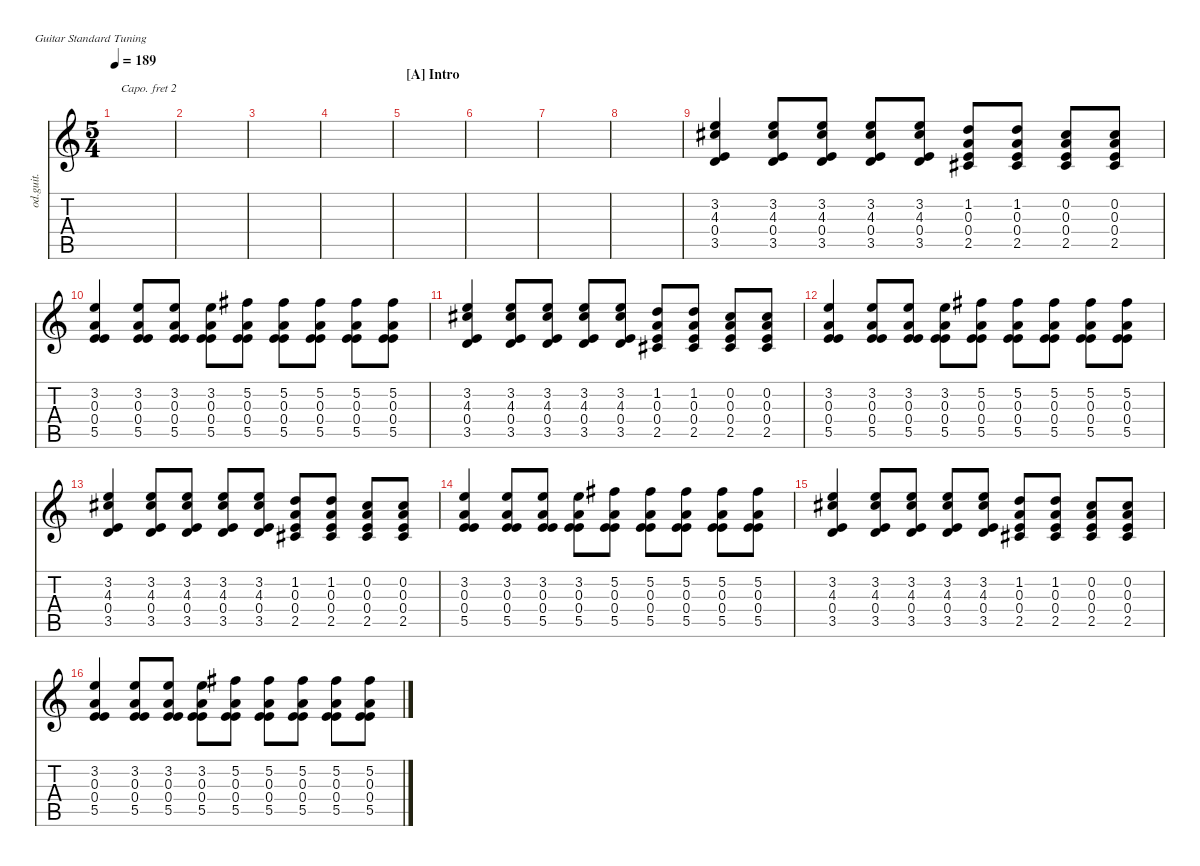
\defaultSystemsLayout 4
\hideDynamics
\bracketExtendMode nobrackets
\track ("Overdriven Guitar" "od.guit.") {instrument overdrivenguitar}
\staff {score tabs}
\capo 2
\tuning (E4 B3 G3 D3 A2 E2)
\ts (5 4)
\tempo 189
\clef g2
\ks aminor
|
|
|
|
\section ("A" "Intro")
|
|
|
|
(3.5 0.4 4.3{acc #} 3.2).4 (3.5 0.4 4.3{acc #} 3.2).8 (3.5 0.4 4.3{acc #} 3.2).8 (3.5 0.4 4.3{acc #} 3.2).8 (3.5 0.4 4.3{acc #} 3.2).8 (2.5{acc #} 1.2 0.3 0.4).8 (1.2 0.3 0.4 2.5{acc #}).8 (0.2{acc #} 0.3 0.4 2.5{acc #}).8 (0.2{acc #} 0.3 0.4 2.5{acc #}).8 |
(5.5 3.2 0.3 0.4).4 (5.5 3.2 0.3 0.4).8 (5.5 3.2 0.3 0.4).8 (5.5 3.2 0.3 0.4).8 (5.5 5.2{acc #} 0.3 0.4).8 (5.5 5.2{acc #} 0.4 0.3).8 (5.5 0.3 5.2{acc #} 0.4).8 (5.5 0.3 5.2{acc #} 0.4).8 (5.5 5.2{acc #} 0.3 0.4).8 |
(3.5 0.4 4.3{acc #} 3.2).4 (3.5 0.4 4.3{acc #} 3.2).8 (3.5 0.4 4.3{acc #} 3.2).8 (3.5 0.4 4.3{acc #} 3.2).8 (3.5 0.4 4.3{acc #} 3.2).8 (2.5{acc #} 1.2 0.3 0.4).8 (1.2 0.3 0.4 2.5{acc #}).8 (0.2{acc #} 0.3 0.4 2.5{acc #}).8 (0.2{acc #} 0.3 0.4 2.5{acc #}).8 |
(5.5 3.2 0.3 0.4).4 (5.5 3.2 0.3 0.4).8 (5.5 3.2 0.3 0.4).8 (5.5 3.2 0.3 0.4).8 (5.5 5.2{acc #} 0.3 0.4).8 (5.5 5.2{acc #} 0.4 0.3).8 (5.5 0.3 5.2{acc #} 0.4).8 (5.5 0.3 5.2{acc #} 0.4).8 (5.5 5.2{acc #} 0.3 0.4).8 |
(3.5 0.4 4.3{acc #} 3.2).4 (3.5 0.4 4.3{acc #} 3.2).8 (3.5 0.4 4.3{acc #} 3.2).8 (3.5 0.4 4.3{acc #} 3.2).8 (3.5 0.4 4.3{acc #} 3.2).8 (2.5{acc #} 1.2 0.3 0.4).8 (1.2 0.3 0.4 2.5{acc #}).8 (0.2{acc #} 0.3 0.4 2.5{acc #}).8 (0.2{acc #} 0.3 0.4 2.5{acc #}).8 |
(5.5 3.2 0.3 0.4).4 (5.5 3.2 0.3 0.4).8 (5.5 3.2 0.3 0.4).8 (5.5 3.2 0.3 0.4).8 (5.5 5.2{acc #} 0.3 0.4).8 (5.5 5.2{acc #} 0.4 0.3).8 (5.5 0.3 5.2{acc #} 0.4).8 (5.5 0.3 5.2{acc #} 0.4).8 (5.5 5.2{acc #} 0.3 0.4).8 |
(3.5 0.4 4.3{acc #} 3.2).4 (3.5 0.4 4.3{acc #} 3.2).8 (3.5 0.4 4.3{acc #} 3.2).8 (3.5 0.4 4.3{acc #} 3.2).8 (3.5 0.4 4.3{acc #} 3.2).8 (2.5{acc #} 1.2 0.3 0.4).8 (1.2 0.3 0.4 2.5{acc #}).8 (0.2{acc #} 0.3 0.4 2.5{acc #}).8 (0.2{acc #} 0.3 0.4 2.5{acc #}).8 |
(5.5 3.2 0.3 0.4).4 (5.5 3.2 0.3 0.4).8 (5.5 3.2 0.3 0.4).8 (5.5 3.2 0.3 0.4).8 (5.5 5.2{acc #} 0.3 0.4).8 (5.5 5.2{acc #} 0.4 0.3).8 (5.5 0.3 5.2{acc #} 0.4).8 (5.5 0.3 5.2{acc #} 0.4).8 (5.5 5.2{acc #} 0.3 0.4).8
